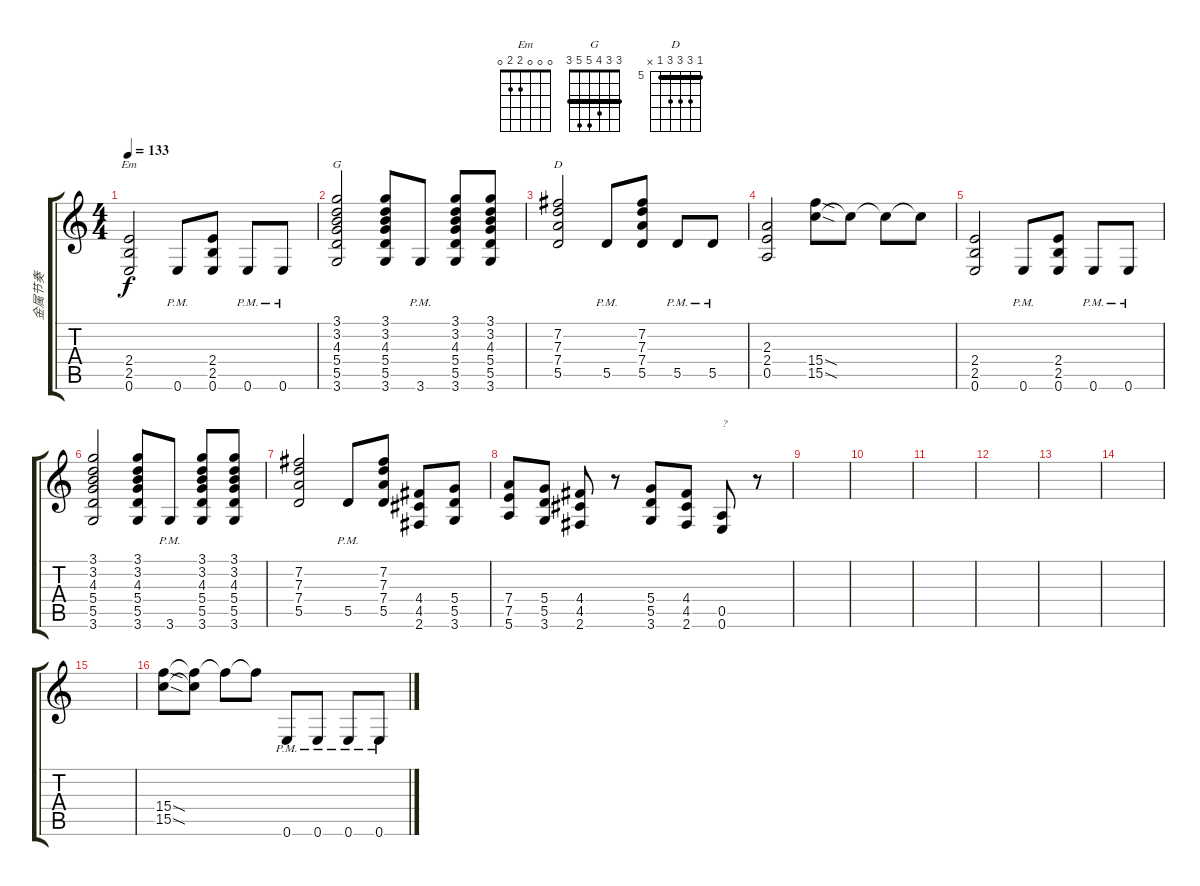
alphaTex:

\track ("金属节奏" "金属节奏") {instrument overdrivenguitar}
\staff {score tabs}
\tuning (E4 B3 G3 D3 A2 E2) {hide}
\chord ("Em" 0 0 0 2 2 0)
\chord ("G" 3 3 4 5 5 3) {barre 3}
\chord ("D" 5 7 7 7 5 x) {firstfret 5 barre 5}
\ts (4 4)
\tempo 133
\clef g2
\ks c
(2.4 2.5 0.6).2{ch "Em" dy f} 0.6{pm}.8 (2.4 2.5 0.6).8 0.6{pm}.8 0.6{pm}.8 |
(3.1 3.2 4.3 5.4 5.5 3.6).2{ch "G"} (3.1 3.2 4.3 5.4 5.5 3.6).8 3.6{pm}.8 (3.1 3.2 4.3 5.4 5.5 3.6).8 (3.1 3.2 4.3 5.4 5.5 3.6).8 |
(7.2 7.3 7.4 5.5).2{ch "D"} 5.5{pm}.8 (7.2 7.3 7.4 5.5).8 5.5{pm}.8 5.5{pm}.8 |
(2.3 2.4 0.5).2 (15.4{sod} 15.5{sod}).8 15.5{t}.8 15.5{t}.8 15.5{t}.8 |
(2.4 2.5 0.6).2 0.6{pm}.8 (2.4 2.5 0.6).8 0.6{pm}.8 0.6{pm}.8 |
(3.1 3.2 4.3 5.4 5.5 3.6).2 (3.1 3.2 4.3 5.4 5.5 3.6).8 3.6{pm}.8 (3.1 3.2 4.3 5.4 5.5 3.6).8 (3.1 3.2 4.3 5.4 5.5 3.6).8 |
(7.2 7.3 7.4 5.5).2 5.5{pm}.8 (7.2 7.3 7.4 5.5).8 (4.4 4.5 2.6).8 (5.4 5.5 3.6).8 |
(7.4 7.5 5.6).8 (5.4 5.5 3.6).8 (4.4 4.5 2.6).8 r.8 (5.4 5.5 3.6).8 (4.4 4.5 2.6).8 (0.5 0.6).8{txt "?"} r.8 |
|
|
|
|
|
|
|
(15.4{sod} 15.5{sod}).8 (15.4{t} 15.5{t}).8 15.4{t}.8 15.4{t}.8 0.6{pm}.8 0.6{pm}.8 0.6{pm}.8 0.6{pm}.8
